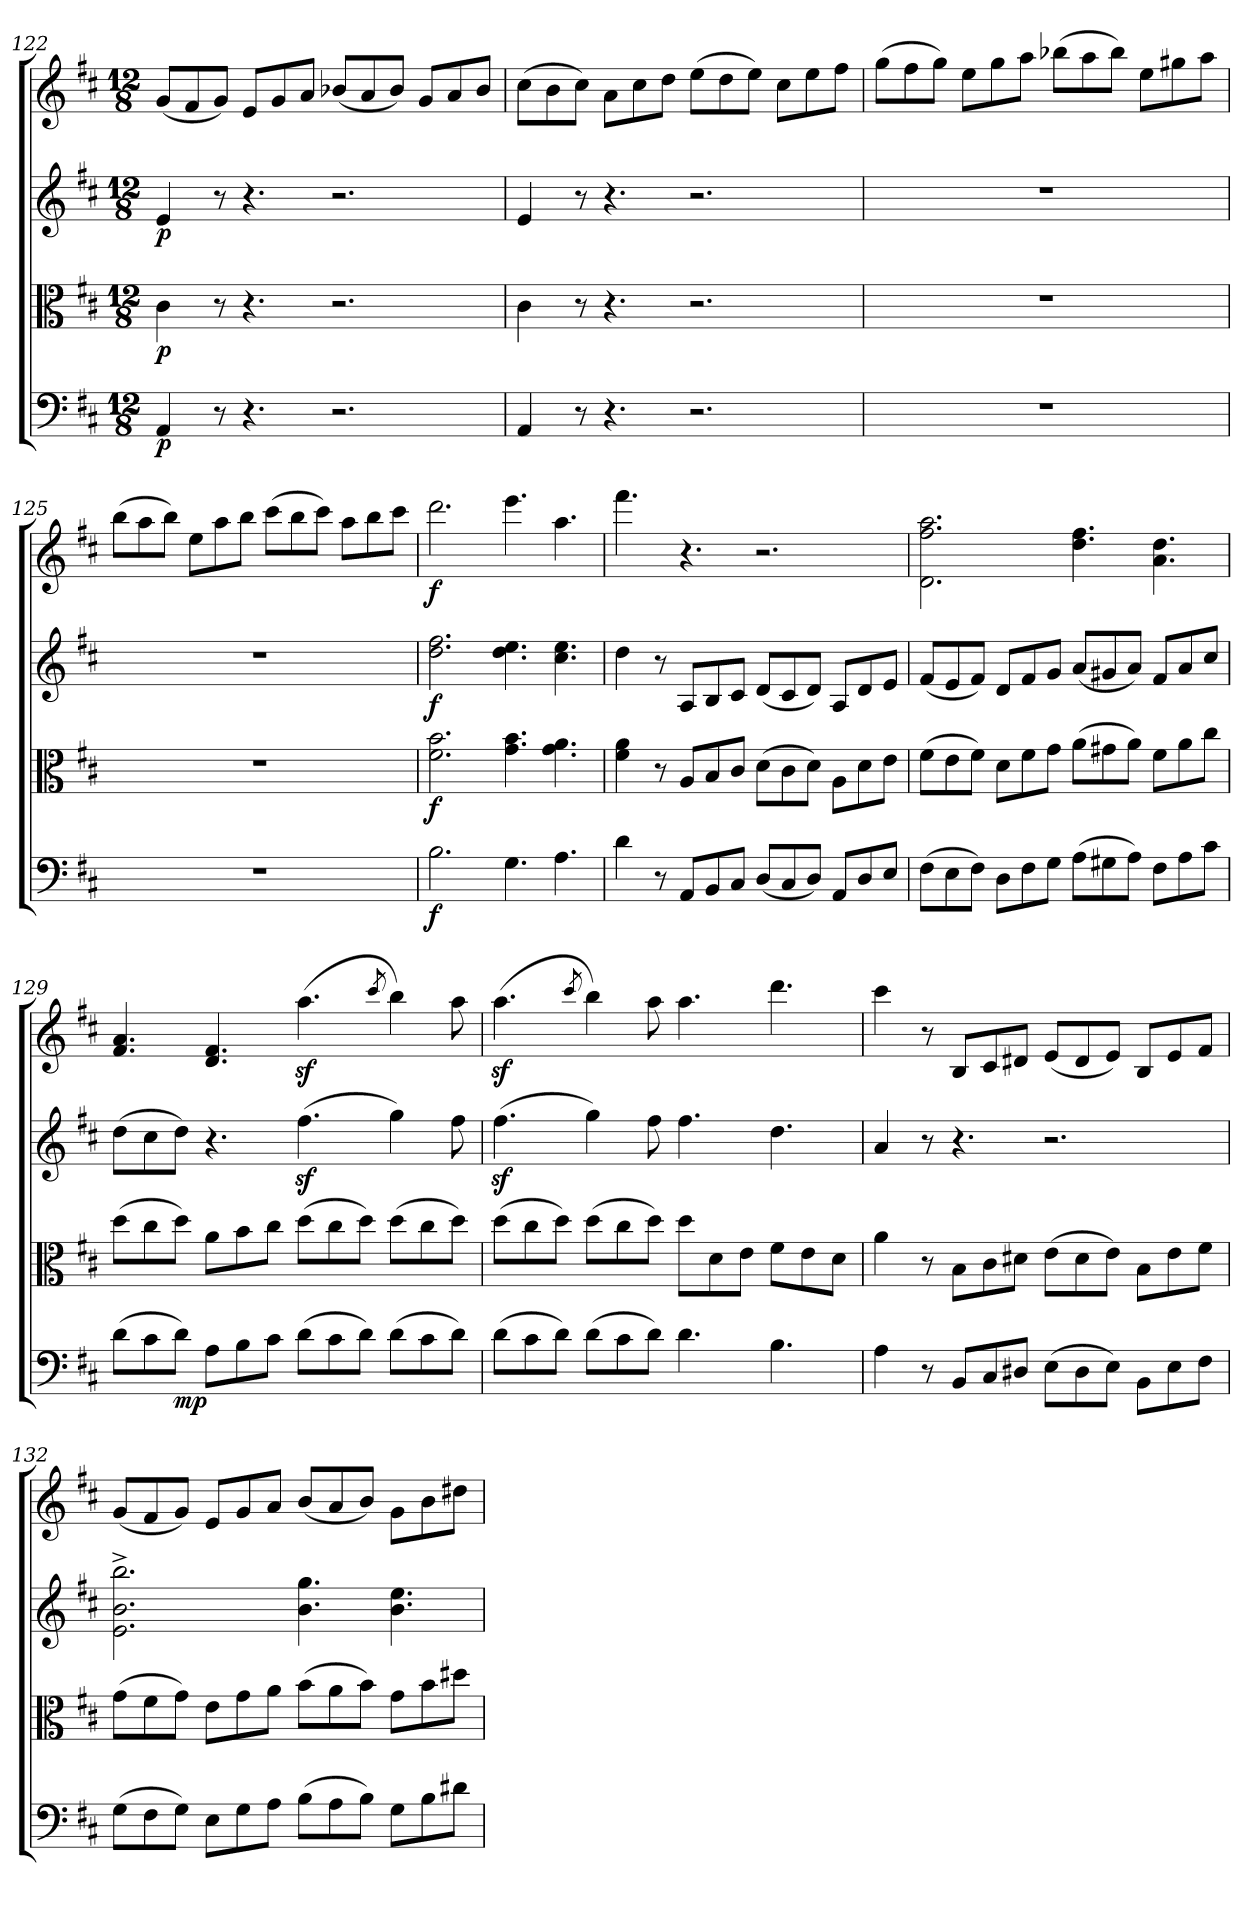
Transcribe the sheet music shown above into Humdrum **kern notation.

**kern	**dynam	**kern	**dynam	**kern	**dynam	**kern	**dynam
*part4	*part4	*part3	*part3	*part2	*part2	*part1	*part1
*staff4	*staff4	*staff3	*staff3	*staff2	*staff2	*staff1	*staff1
!!LO:LB:g=z
*clefF4	*	*clefC3	*	*clefG2	*	*clefG2	*
*k[f#c#]	*	*k[f#c#]	*	*k[f#c#]	*	*k[f#c#]	*
*M12/8	*	*M12/8	*	*M12/8	*	*M12/8	*
=122	=122	=122	=122	=122	=122	=122	=122
!	!LO:DY:b	!	!LO:DY:b	!	!LO:DY:b	!	!
4AA/	p	4c#\	p	4e/	p	(<8g/L	.
.	.	.	.	.	.	8f#/	.
8r	.	8r	.	8r	.	8g/J)	.
4.r	.	4.r	.	4.r	.	8e/L	.
.	.	.	.	.	.	8g/	.
.	.	.	.	.	.	8a/J	.
2.r	.	2.r	.	2.r	.	(<8b-X/L	.
.	.	.	.	.	.	8a/	.
.	.	.	.	.	.	8b-/J)	.
.	.	.	.	.	.	8g/L	.
.	.	.	.	.	.	8a/	.
.	.	.	.	.	.	8b-/J	.
=123	=123	=123	=123	=123	=123	=123	=123
4AA/	.	4c#\	.	4e/	.	(>8cc#\L	.
.	.	.	.	.	.	8b\	.
8r	.	8r	.	8r	.	8cc#\J)	.
4.r	.	4.r	.	4.r	.	8a\L	.
.	.	.	.	.	.	8cc#\	.
.	.	.	.	.	.	8dd\J	.
2.r	.	2.r	.	2.r	.	(>8ee\L	.
.	.	.	.	.	.	8dd\	.
.	.	.	.	.	.	8ee\J)	.
.	.	.	.	.	.	8cc#\L	.
.	.	.	.	.	.	8ee\	.
.	.	.	.	.	.	8ff#\J	.
=124	=124	=124	=124	=124	=124	=124	=124
1.r	.	1.r	.	1.r	.	(>8gg\L	.
.	.	.	.	.	.	8ff#\	.
.	.	.	.	.	.	8gg\J)	.
.	.	.	.	.	.	8ee\L	.
.	.	.	.	.	.	8gg\	.
.	.	.	.	.	.	8aa\J	.
.	.	.	.	.	.	(>8bb-X\L	.
.	.	.	.	.	.	8aa\	.
.	.	.	.	.	.	8bb-\J)	.
.	.	.	.	.	.	8ee\L	.
.	.	.	.	.	.	8gg#X\	.
.	.	.	.	.	.	8aa\J	.
!!LO:PB:g=z
=125	=125	=125	=125	=125	=125	=125	=125
1.r	.	1.r	.	1.r	.	(>8bb\L	.
.	.	.	.	.	.	8aa\	.
.	.	.	.	.	.	8bb\J)	.
.	.	.	.	.	.	8ee\L	.
.	.	.	.	.	.	8aa\	.
.	.	.	.	.	.	8bb\J	.
.	.	.	.	.	.	(>8ccc#\L	.
.	.	.	.	.	.	8bb\	.
.	.	.	.	.	.	8ccc#\J)	.
.	.	.	.	.	.	8aa\L	.
.	.	.	.	.	.	8bb\	.
.	.	.	.	.	.	8ccc#\J	.
!!LO:LB:g=z
=126	=126	=126	=126	=126	=126	=126	=126
!	!LO:DY:b	!	!LO:DY:b	!	!LO:DY:b	!	!LO:DY:b
2.B\	f	2.f#\ 2.b\	f	2.dd\ 2.ff#\	f	2.ddd\	f
4.G\	.	4.g\ 4.b\	.	4.dd\ 4.ee\	.	4.eee\	.
4.A\	.	4.g\ 4.a\	.	4.cc#\ 4.ee\	.	4.aa\	.
=127	=127	=127	=127	=127	=127	=127	=127
4d\	.	4f#\ 4a\	.	4dd\	.	4.fff#\	.
8r	.	8r	.	8r	.	.	.
8AA/L	.	8A/L	.	8A/L	.	4.r	.
8BB/	.	8B/	.	8B/	.	.	.
8C#/J	.	8c#/J	.	8c#/J	.	.	.
(<8D/L	.	(>8d\L	.	(<8d/L	.	2.r	.
8C#/	.	8c#\	.	8c#/	.	.	.
8D/J)	.	8d\J)	.	8d/J)	.	.	.
8AA/L	.	8A\L	.	8A/L	.	.	.
8D/	.	8d\	.	8d/	.	.	.
8E/J	.	8e\J	.	8e/J	.	.	.
=128	=128	=128	=128	=128	=128	=128	=128
(>8F#\L	.	(>8f#\L	.	(<8f#/L	.	2.d\ 2.ff#\ 2.aa\	.
8E\	.	8e\	.	8e/	.	.	.
8F#\J)	.	8f#\J)	.	8f#/J)	.	.	.
8D\L	.	8d\L	.	8d/L	.	.	.
8F#\	.	8f#\	.	8f#/	.	.	.
8G\J	.	8g\J	.	8g/J	.	.	.
(>8A\L	.	(>8a\L	.	(<8a/L	.	4.dd\ 4.ff#\	.
8G#X\	.	8g#X\	.	8g#X/	.	.	.
8A\J)	.	8a\J)	.	8a/J)	.	.	.
8F#\L	.	8f#\L	.	8f#/L	.	4.a\ 4.dd\	.
8A\	.	8a\	.	8a/	.	.	.
8c#\J	.	8cc#\J	.	8cc#/J	.	.	.
=129	=129	=129	=129	=129	=129	=129	=129
(>8d\L	.	(>8dd\L	.	(>8dd\L	.	4.f#/ 4.a/	.
8c#\	.	8cc#\	.	8cc#\	.	.	.
!	!LO:DY:b	!	!	!	!	!	!
8d\J)	mp	8dd\J)	.	8dd\J)	.	.	.
8A\L	.	8a\L	.	4.r	.	4.d/ 4.f#/	.
8B\	.	8b\	.	.	.	.	.
8c#\J	.	8cc#\J	.	.	.	.	.
(>8d\L	.	(>8dd\L	.	(>4.ff#z<\	.	(>4.aaz<\	.
8c#\	.	8cc#\	.	.	.	.	.
8d\J)	.	8dd\J)	.	.	.	.	.
.	.	.	.	.	.	8qccc#/	.
(>8d\L	.	(>8dd\L	.	4gg\)	.	4bb\)	.
8c#\	.	8cc#\	.	.	.	.	.
8d\J)	.	8dd\J)	.	8ff#\	.	8aa\	.
!!LO:LB:g=z
=130	=130	=130	=130	=130	=130	=130	=130
(>8d\L	.	(>8dd\L	.	(>4.ff#z<\	.	(>4.aaz<\	.
8c#\	.	8cc#\	.	.	.	.	.
8d\J)	.	8dd\J)	.	.	.	.	.
.	.	.	.	.	.	8qccc#/	.
(>8d\L	.	(>8dd\L	.	4gg\)	.	4bb\)	.
8c#\	.	8cc#\	.	.	.	.	.
8d\J)	.	8dd\J)	.	8ff#\	.	8aa\	.
4.d\	.	8dd\L	.	4.ff#\	.	4.aa\	.
.	.	8d\	.	.	.	.	.
.	.	8e\J	.	.	.	.	.
4.B\	.	8f#\L	.	4.dd\	.	4.ddd\	.
.	.	8e\	.	.	.	.	.
.	.	8d\J	.	.	.	.	.
=131	=131	=131	=131	=131	=131	=131	=131
4A\	.	4a\	.	4a/	.	4ccc#\	.
8r	.	8r	.	8r	.	8r	.
8BB/L	.	8B\L	.	4.r	.	8B/L	.
8C#/	.	8c#\	.	.	.	8c#/	.
8D#X/J	.	8d#X\J	.	.	.	8d#X/J	.
(>8E\L	.	(>8e\L	.	2.r	.	(<8e/L	.
8D#\	.	8d#\	.	.	.	8d#/	.
8E\J)	.	8e\J)	.	.	.	8e/J)	.
8BB\L	.	8B\L	.	.	.	8B/L	.
8E\	.	8e\	.	.	.	8e/	.
8F#\J	.	8f#\J	.	.	.	8f#/J	.
=132	=132	=132	=132	=132	=132	=132	=132
(>8G\L	.	(>8g\L	.	2.e\^ 2.b\^ 2.bb\^	.	(<8g/L	.
8F#\	.	8f#\	.	.	.	8f#/	.
8G\J)	.	8g\J)	.	.	.	8g/J)	.
8E\L	.	8e\L	.	.	.	8e/L	.
8G\	.	8g\	.	.	.	8g/	.
8A\J	.	8a\J	.	.	.	8a/J	.
(>8B\L	.	(>8b\L	.	4.b\ 4.gg\	.	(<8b/L	.
8A\	.	8a\	.	.	.	8a/	.
8B\J)	.	8b\J)	.	.	.	8b/J)	.
8G\L	.	8g\L	.	4.b\ 4.ee\	.	8g\L	.
8B\	.	8b\	.	.	.	8b\	.
8d#X\J	.	8dd#X\J	.	.	.	8dd#X\J	.
=	=	=	=	=	=	=	=
*-	*-	*-	*-	*-	*-	*-	*-
